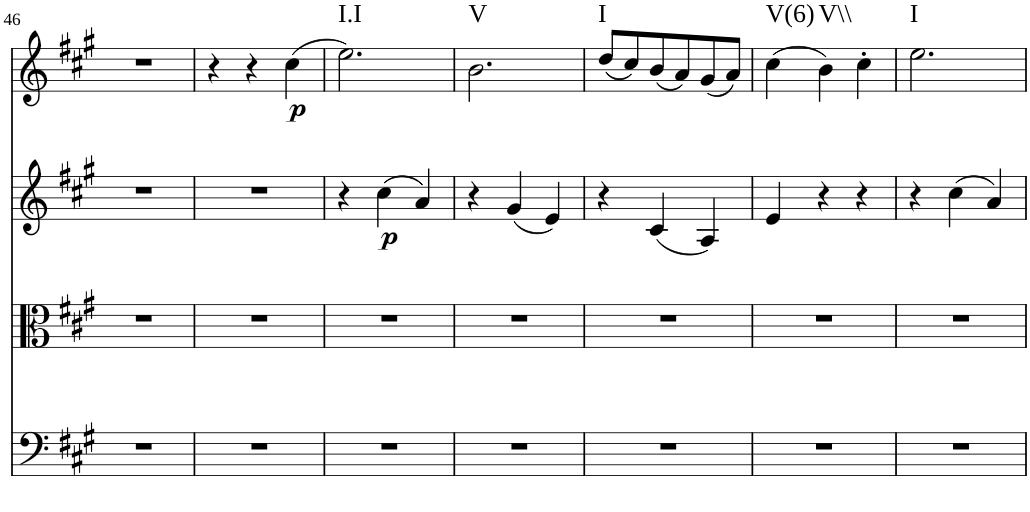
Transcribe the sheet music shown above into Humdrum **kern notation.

**kern	**kern	**kern	**dynam	**kern	**dynam	**harte
*part4	*part3	*part2	*part2	*part1	*part1	*part1
*staff4	*staff3	*staff2	*staff2	*staff1	*staff1	*
*I"Violoncello	*I"Viola	*I"Violin 2	*	*I"Violin 1	*	*
*I'Vc	*I'Vla	*I'Vln	*	*I'Vln	*	*
!!LO:PB:g=z
*clefF4	*clefC3	*clefG2	*	*clefG2	*	*
*k[f#c#g#]	*k[f#c#g#]	*k[f#c#g#]	*	*k[f#c#g#]	*	*
*M3/4	*M3/4	*M3/4	*	*M3/4	*	*
=46	=46	=46	=46	=46	=46	=46
2.r	2.r	2.r	.	2.r	.	.
=47	=47	=47	=47	=47	=47	=47
2.r	2.r	2.r	.	4r	.	.
.	.	.	.	4r	.	.
!	!	!	!	!	!LO:DY:b	!
.	.	.	.	(4cc#\	p	.
=48	=48	=48	=48	=48	=48	=48
!	!	!	!	!	!	!LO:H:kt=I.I
2.r	2.r	4r	.	2.ee\)	.	N
!	!	!	!LO:DY:b	!	!	!
.	.	(4cc#\	p	.	.	.
.	.	4a/)	.	.	.	.
=49	=49	=49	=49	=49	=49	=49
!	!	!	!	!	!	!LO:H:kt=V
2.r	2.r	4r	.	2.b\	.	N
.	.	(4g#/	.	.	.	.
.	.	4e/)	.	.	.	.
=50	=50	=50	=50	=50	=50	=50
!	!	!	!	!	!	!LO:H:kt=I
2.r	2.r	4r	.	(8dd/L	.	N
.	.	.	.	8cc#/)	.	.
.	.	(4c#/	.	(8b/	.	.
.	.	.	.	8a/)	.	.
.	.	4A/)	.	(8g#/	.	.
.	.	.	.	8a/J)	.	.
=51	=51	=51	=51	=51	=51	=51
!	!	!	!	!	!	!LO:H:kt=V(6)
2.r	2.r	4e/	.	(4cc#\	.	N
!	!	!	!	!	!	!LO:H:kt=V\\
.	.	4r	.	4b\)	.	N
.	.	4r	.	4cc#'\	.	.
=52	=52	=52	=52	=52	=52	=52
!	!	!	!	!	!	!LO:H:kt=I
2.r	2.r	4r	.	2.ee\	.	N
.	.	(4cc#\	.	.	.	.
.	.	4a/)	.	.	.	.
=	=	=	=	=	=	=
*-	*-	*-	*-	*-	*-	*-
